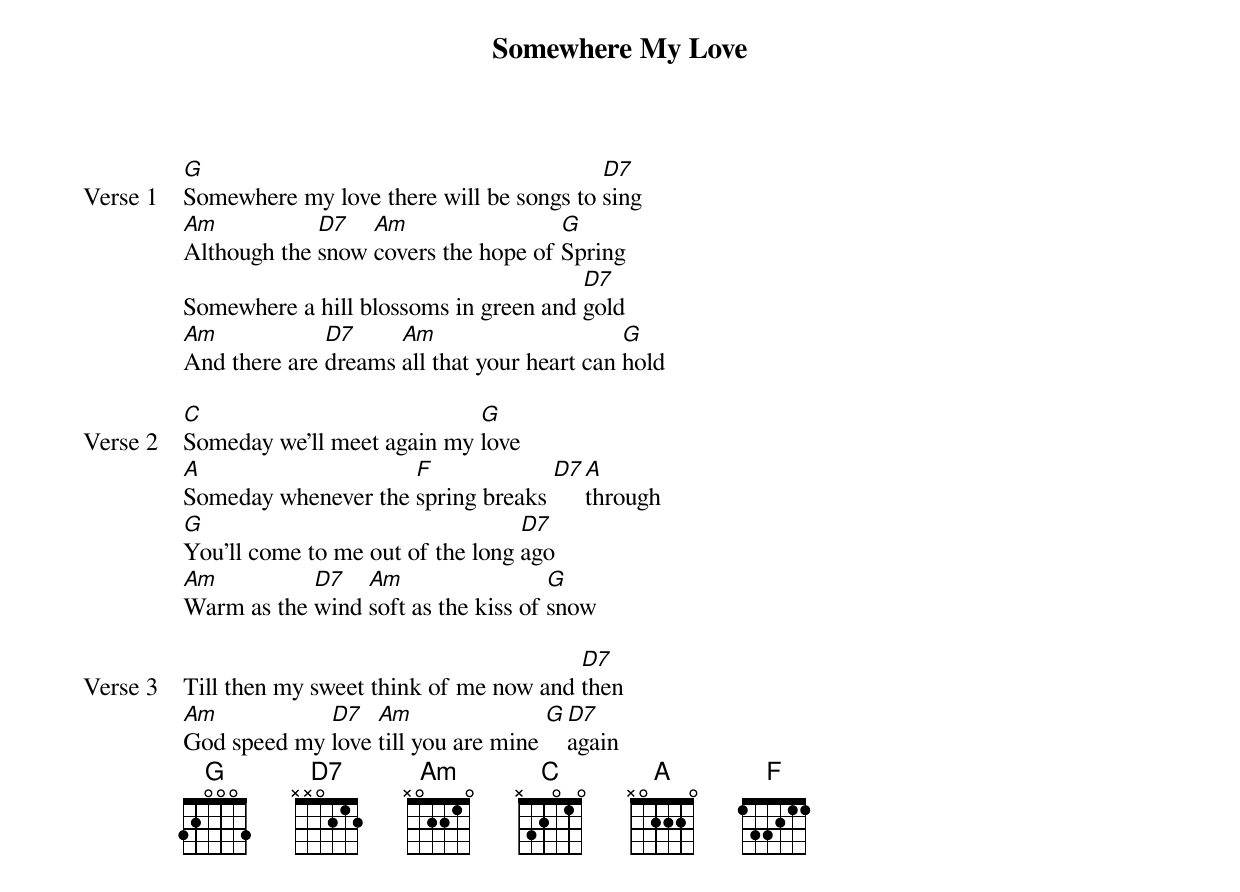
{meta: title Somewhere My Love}
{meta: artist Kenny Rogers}
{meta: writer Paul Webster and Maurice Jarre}

{start_of_verse: Verse 1}
[G]Somewhere my love there will be songs to [D7]sing
[Am]Although the [D7]snow [Am]covers the hope of [G]Spring
Somewhere a hill blossoms in green and [D7]gold
[Am]And there are [D7]dreams [Am]all that your heart can [G]hold
{end_of_verse}

{start_of_verse: Verse 2}
[C]Someday we’ll meet again my [G]love
[A]Someday whenever the [F]spring breaks [D7][A]through
[G]You’ll come to me out of the long [D7]ago
[Am]Warm as the [D7]wind [Am]soft as the kiss of [G]snow
{end_of_verse}

{start_of_verse: Verse 3}
Till then my sweet think of me now and [D7]then
[Am]God speed my [D7]love [Am]till you are mine [G][D7]again
{end_of_verse}
